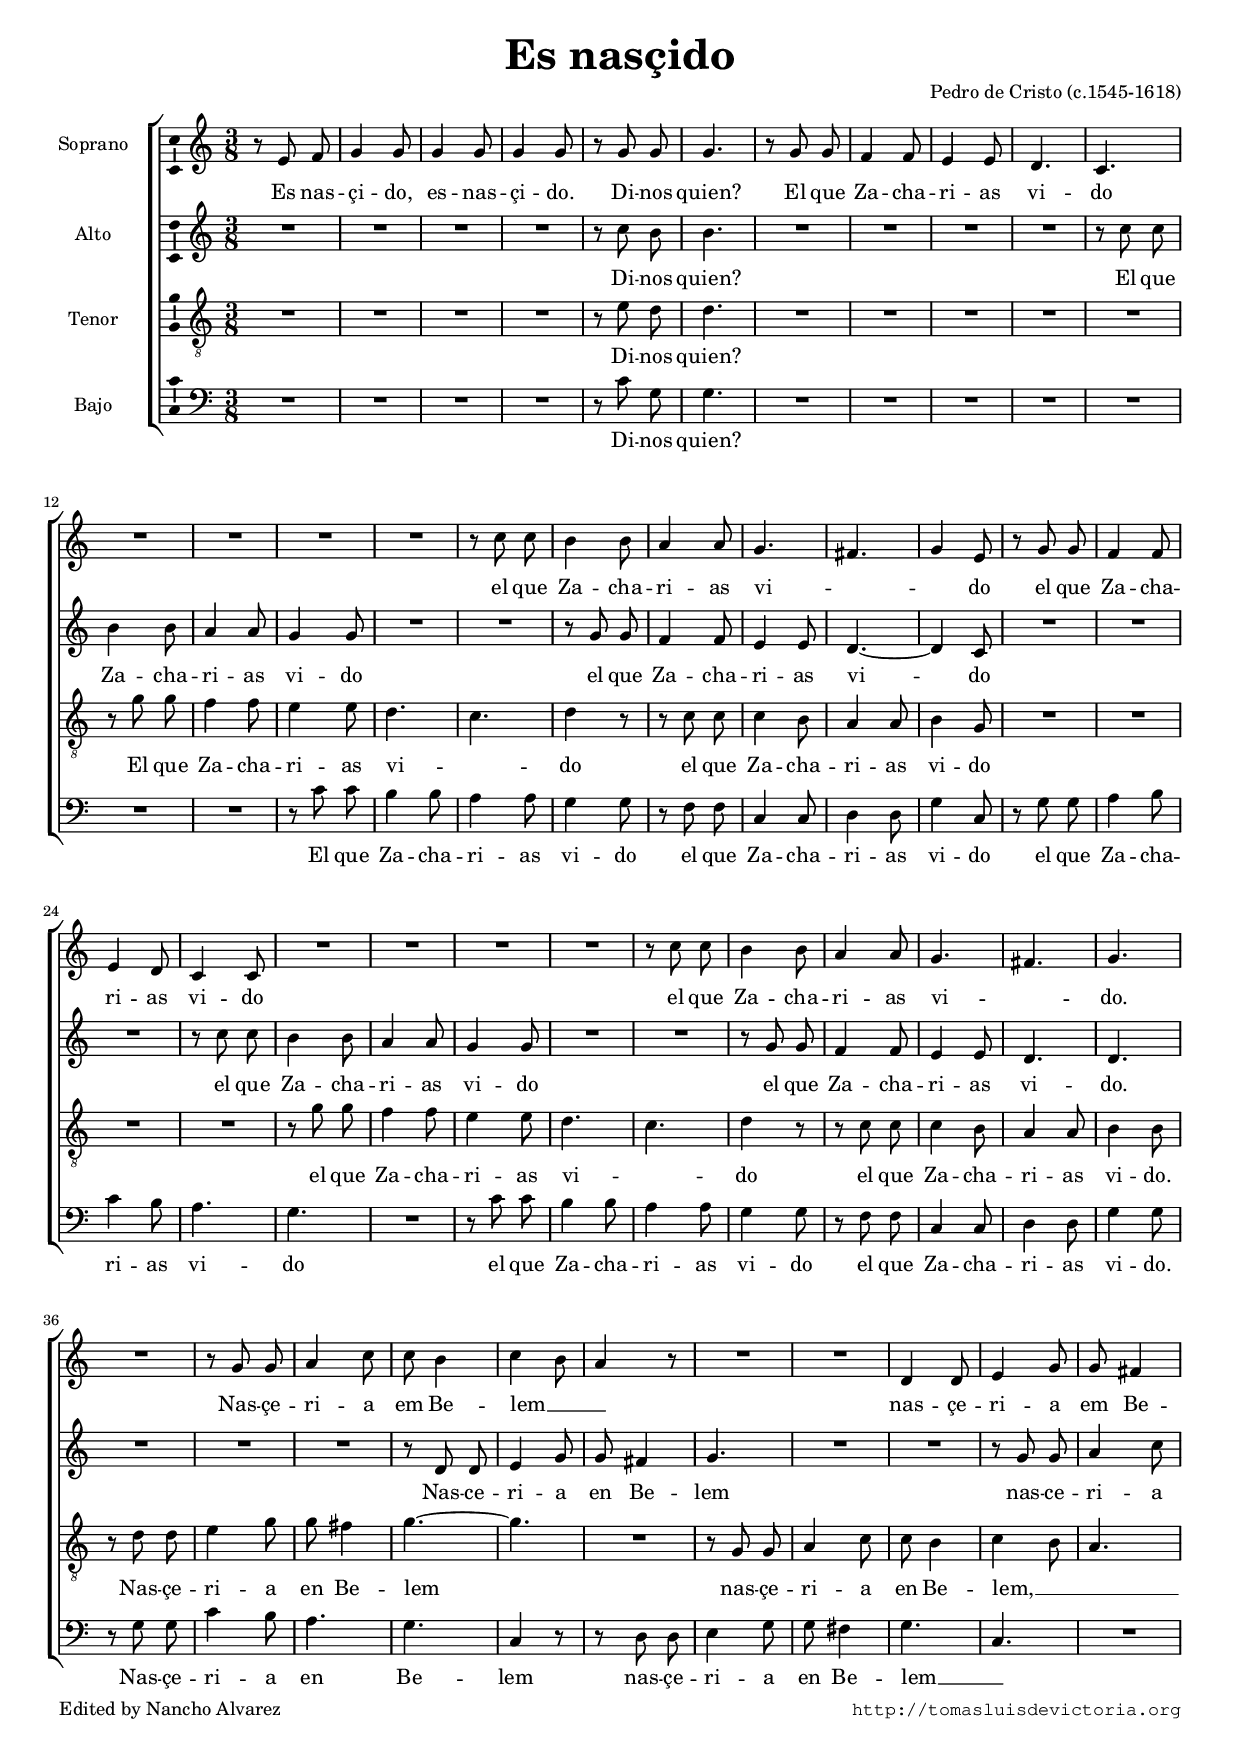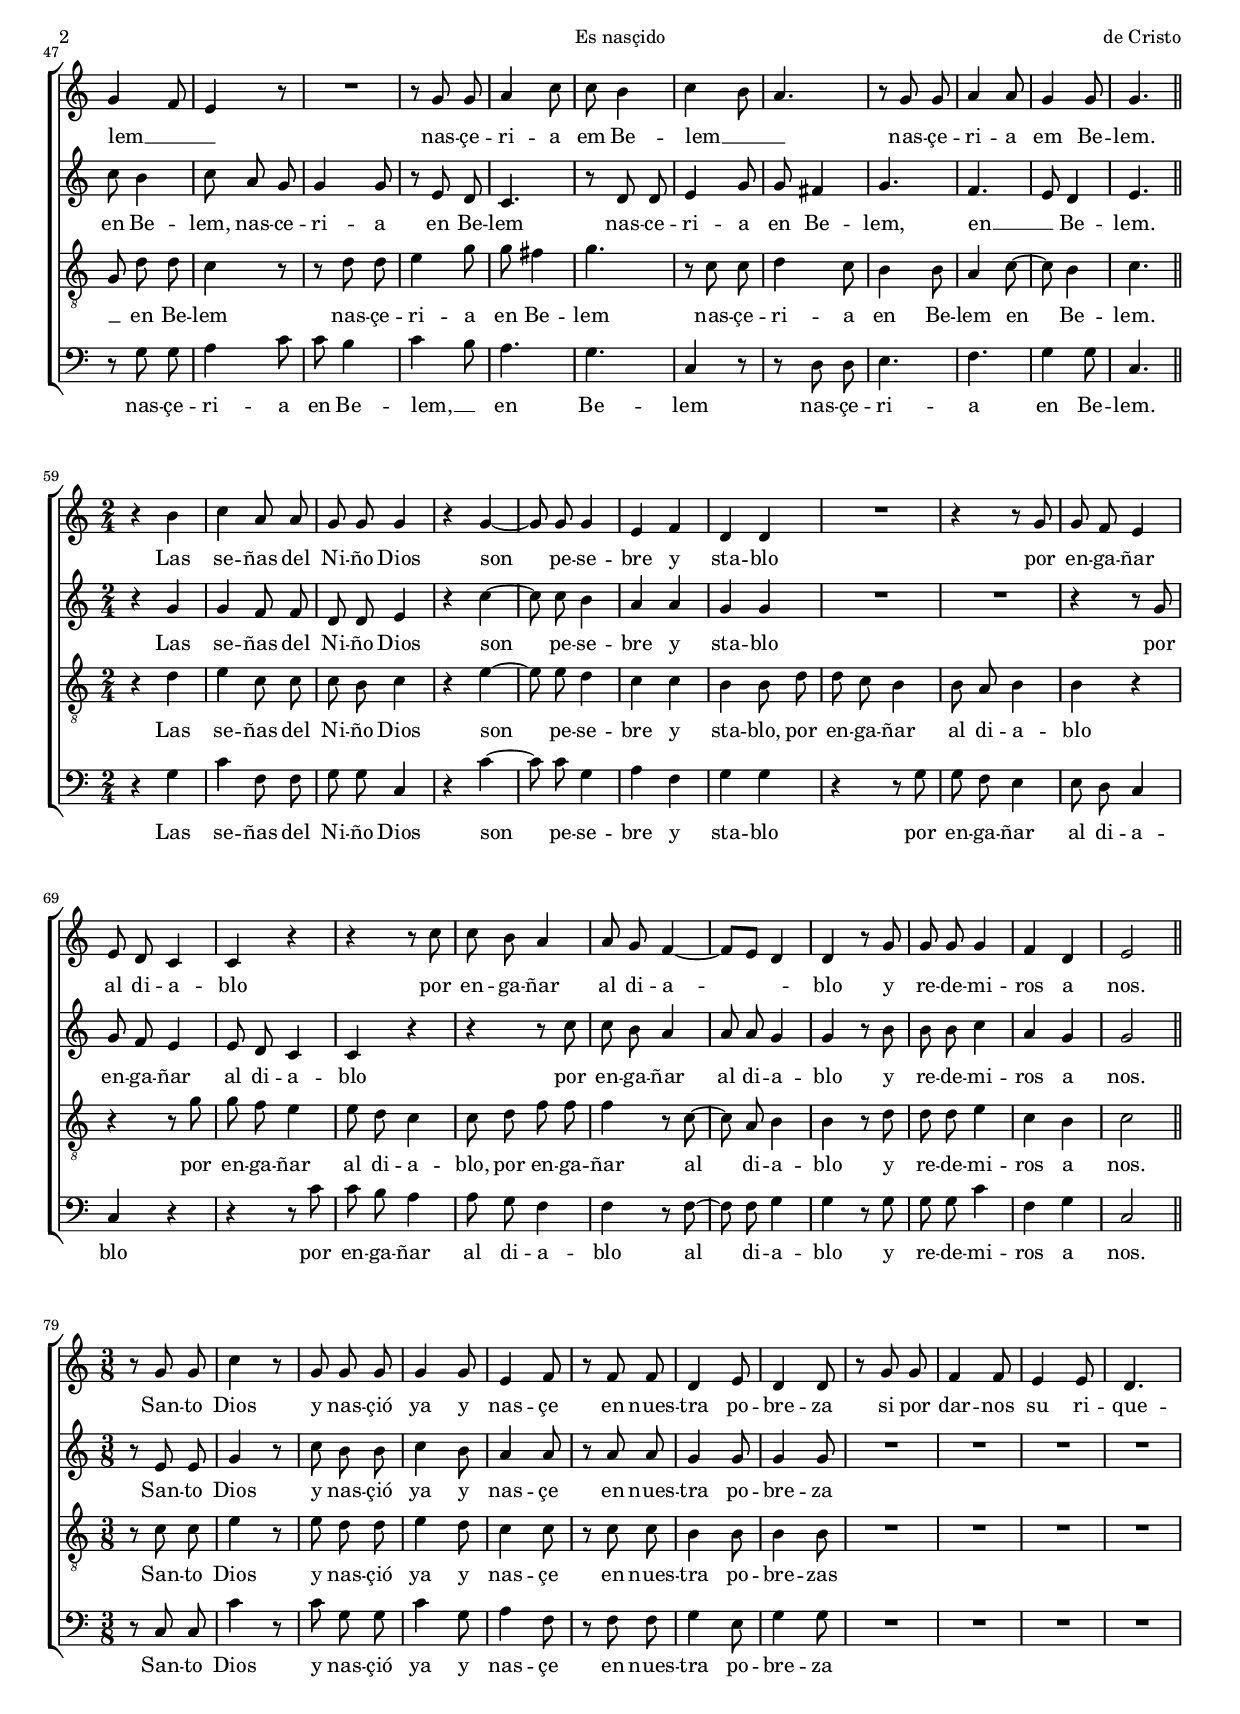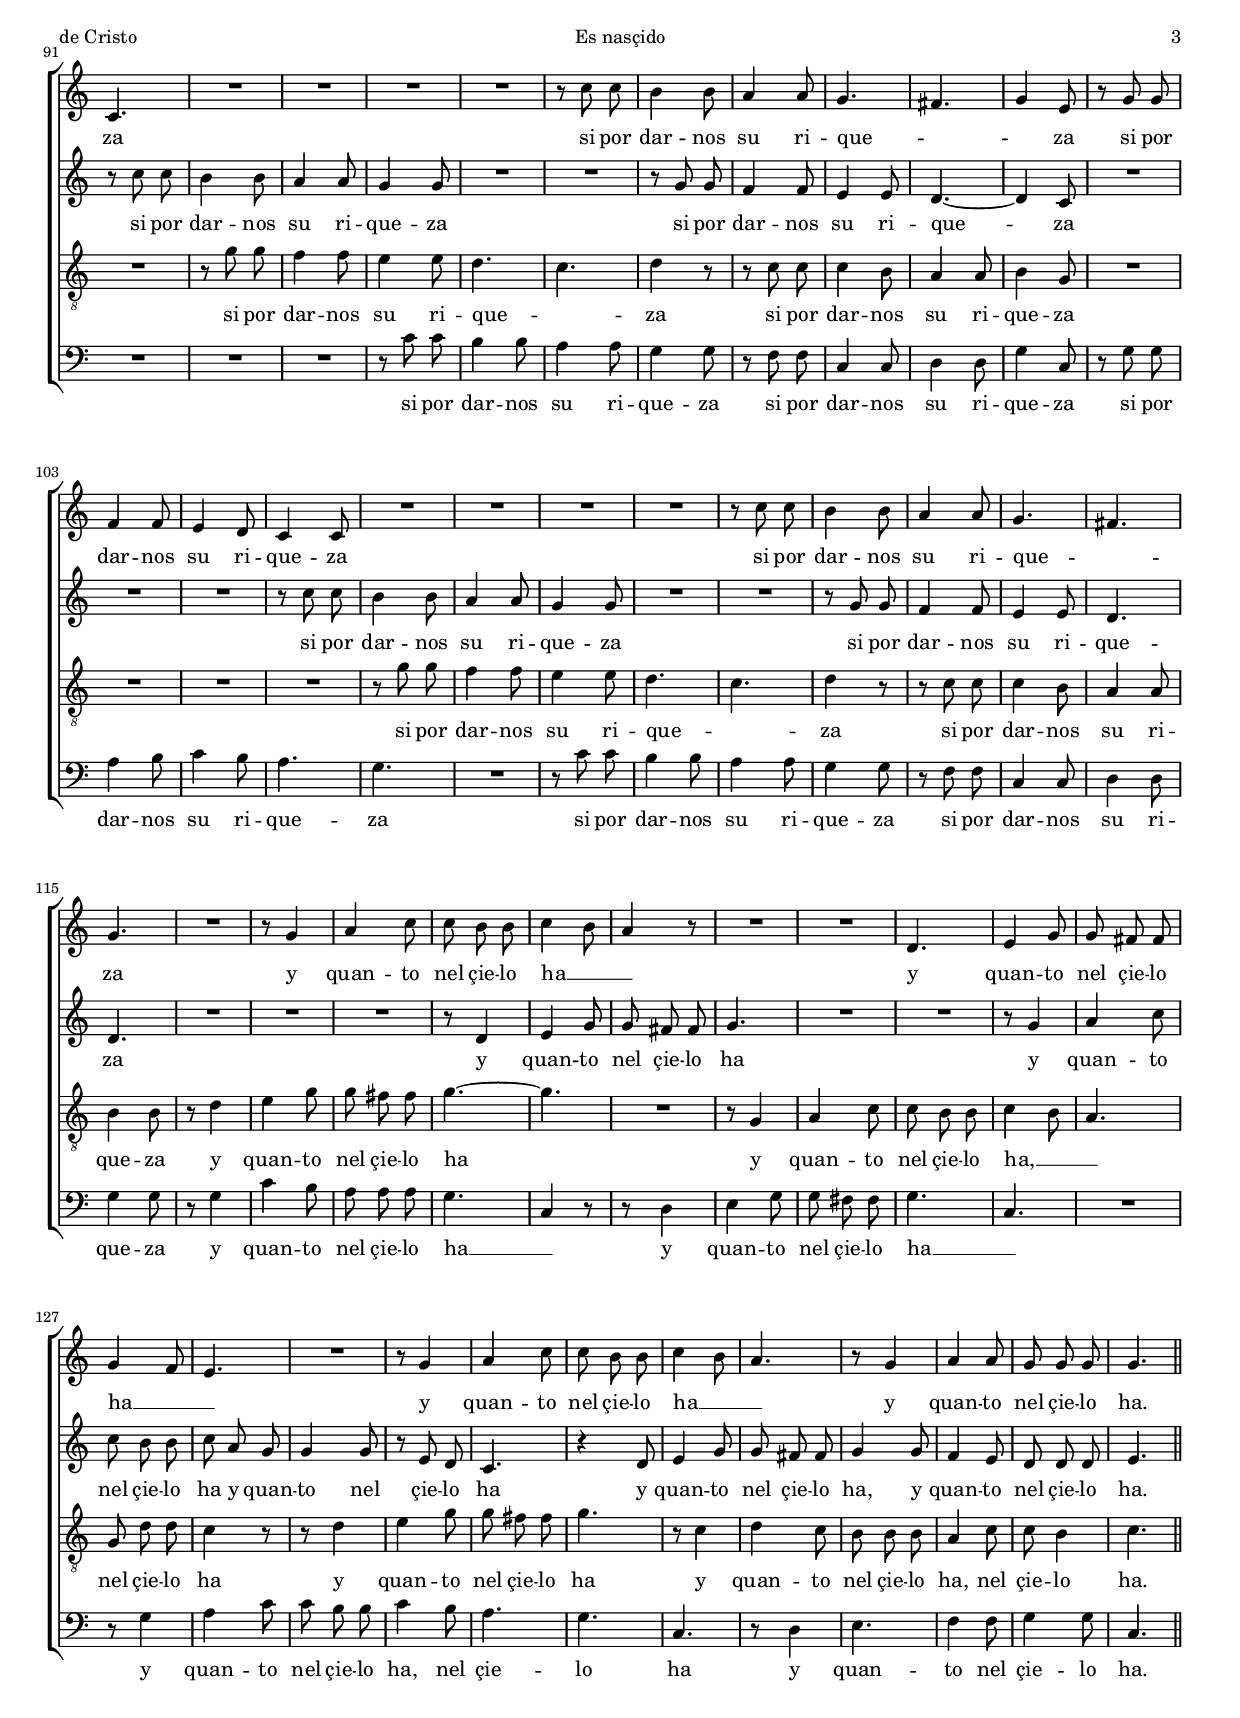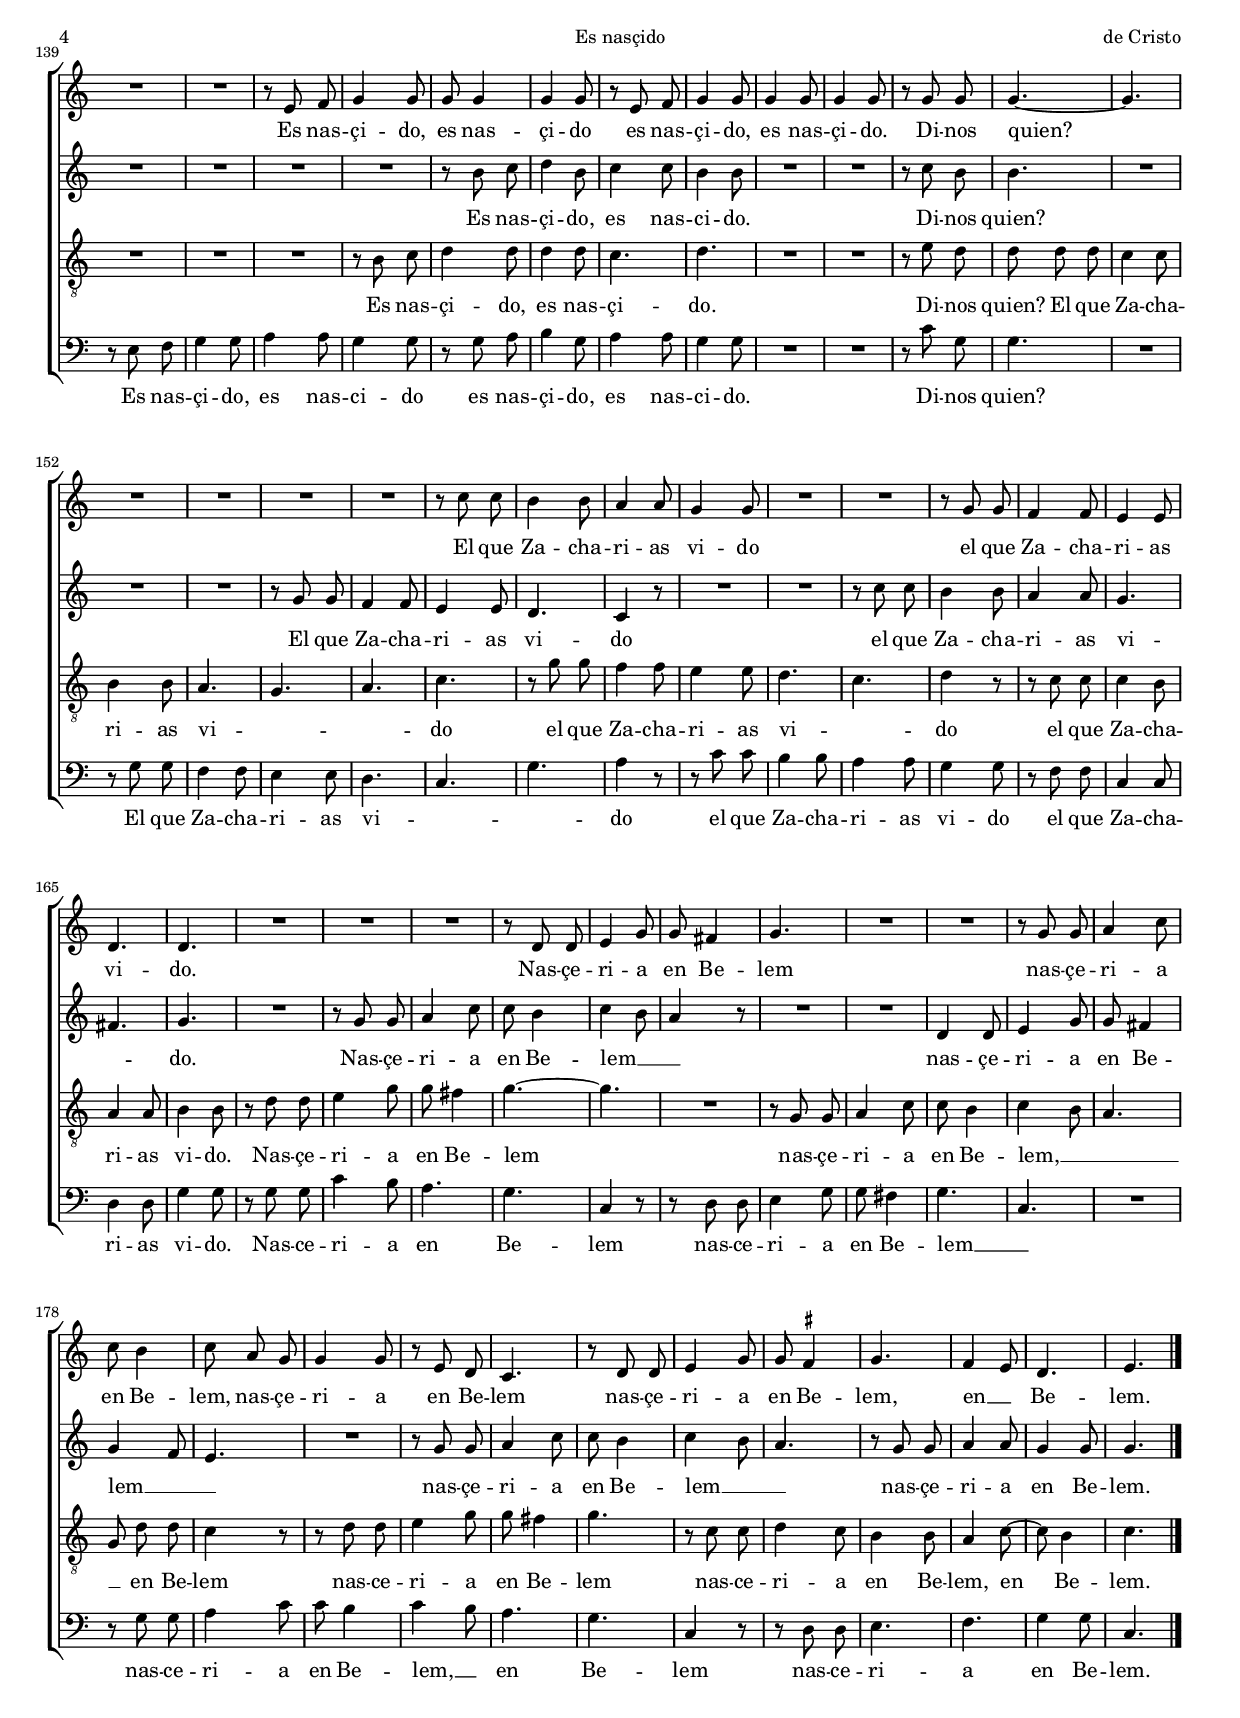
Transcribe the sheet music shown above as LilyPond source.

\version "2.18.0"

#(set-default-paper-size "a4")
#(set-global-staff-size 16.2)
#(ly:set-option 'point-and-click #f)
%mobile -s15.0 -i1.5 -ball

italicas=\override LyricText.font-shape = #'italic
rectas=\override LyricText.font-shape = #'upright
ss=\once \set suggestAccidentals = ##t
mtempo={\tempo 4 = 100}
mtempob={\tempo 4 = 50}


htitle="Es nasçido"
hcomposer="de Cristo"

\header {
	title=\markup{\fontsize #3 "Es nasçido"}
	%subtitle=""
	%subsubtitle=\markup{\null \vspace #1 }
	composer="Pedro de Cristo (c.1545-1618)"
        pdfauthor=\composer
	%opus="(-)"
	%poet=\markup{}
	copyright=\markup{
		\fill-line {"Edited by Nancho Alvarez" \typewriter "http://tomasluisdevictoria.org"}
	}
%	tagline=""
}


global =  {\time  3/8 \key c \major
           \override Score.TimeSignature.break-visibility = #end-of-line-invisible
           \skip 8*58*3 \bar "||"
           \time 2/4 \skip 4*20*2 \bar "||"
           \time 3/8 \skip 8*60*3 \bar "||" 
           \skip 8*51*3  \bar "|."
}

cantus =  {
	r8 e' f' |
	g'4 g'8 |
	g'4 g'8 |
	g'4 g'8 |
%5
	r g' g' |
	g'4. |
	r8 g' g' |
	f'4 f'8 |
	e'4 e'8 |
%10
	d'4. |
	c' |
	R |
	R |
	R |
%15
	R |
	r8 c'' c'' |
	b'4 b'8 |
	a'4 a'8 |
	g'4. |
%20
	fis' |
	g'4 e'8 |
	r g' g' |
	f'4 f'8 |
	e'4 d'8 |
%25
	c'4 c'8 |
	R4. |
	R |
	R |
	R |
%30
	r8 c'' c'' |
	b'4 b'8 |
	a'4 a'8 |
	g'4. |
	fis' |
%35
	g' |
	\break
	R |
	r8 g' g' |
	a'4 c''8 |
	c'' b'4 |
%40
	c'' b'8 |
	a'4 r8 |
	R4. |
	R |
	d'4 d'8 |
%45
	e'4 g'8 |
	g' fis'4 |
	g' f'8 |
	e'4 r8 |
	R4. |
%50
	r8 g' g' |
	a'4 c''8 |
	c'' b'4 |
	c'' b'8 |
	a'4. |
%55
	r8 g' g' |
	a'4 a'8 |
	g'4 g'8 |
	g'4. |
	\break
	r4 b' |
%60
	c'' a'8 a' |
	g' g' g'4 |
	r g' ~ |
	g'8 g' g'4 |
	e' f' |
%65
	d' d' |
	R2 |
	r4 r8 g' |
	g' f' e'4 |
	e'8 d' c'4 |
%70
	c' r |
	r r8 c'' |
	c'' b' a'4 |
	a'8 g' f'4 ~ |
	 f'8[ e'] d'4 |
%75
	d' r8 g' |
	g' g' g'4 |
	f' d' |
	e'2 |
	r8 g' g' |
%80
	c''4 r8 |
	g' g' g' |
	g'4 g'8 |
	e'4 f'8 |
	r f' f' |
%85
	d'4 e'8 |
	d'4 d'8 |
	r g' g' |
	f'4 f'8 |
	e'4 e'8 |
%90
	d'4. |
	c' |
	R |
	R |
	R |
%95
	R | 
	% \break
	r8 c'' c'' |
	b'4 b'8 |
	a'4 a'8 |
	g'4. |
%100
	fis' |
	g'4 e'8 |
	r g' g' |
	f'4 f'8 |
	e'4 d'8 |
%105
	c'4 c'8 |
	R4. |
	R |
	R |
	R |
%110
	r8 c'' c'' |
	b'4 b'8 |
	a'4 a'8 |
	g'4. |
	fis' |
%115
	g' |
	R |
	r8 g'4 |
	a' c''8 |
	c'' b' b' |
%120
	c''4 b'8 |
	a'4 r8 |
	R4. |
	R |
	d' |
%125
	e'4 g'8 |
	g' fis' fis' |
	g'4 f'8 |
	e'4. |
	R |
%130
	r8 g'4 |
	a' c''8 |
	c'' b' b' |
	c''4 b'8 |
	a'4. |
%135
	r8 g'4 |
	a' a'8 |
	g' g' g' |
	g'4. |
	\break
	R |
%140
	R |
	r8 e' f' |
	g'4 g'8 |
	g' g'4 |
	g' g'8 |
%145
	r e' f' |
	g'4 g'8 |
	g'4 g'8 |
	g'4 g'8 |
	r g' g' |
%150
	g'4. ~ |
	g' |
	R |
	R |
	R |
%155
	R |
	r8 c'' c'' |
	b'4 b'8 |
	a'4 a'8 |
	g'4 g'8 |
%160
	R4. |
	R |
	r8 g' g' |
	f'4 f'8 |
	e'4 e'8 |
%165
	d'4. |
	d' |
	R |
	R |
	R |
%170
	r8 d' d' |
	e'4 g'8 |
	g' fis'4 |
	g'4. |
	R |
%175
	R |
	r8 g' g' |
	a'4 c''8 |
	c'' b'4 |
	c''8 a' g' |
%180
	g'4 g'8 |
	r e' d' |
	c'4. |
	r8 d' d' |
	e'4 g'8 |
%185
	g' \ss fis'4 |
	g'4. |
	f'4 e'8 |
	d'4. |
	e'
}



altus = {
	R4. |
	R |
	R |
	R |
%5
	r8 c'' b' |
	b'4. |
	R |
	R |
	R |
%10
	R |
	r8 c'' c'' |
	b'4 b'8 |
	a'4 a'8 |
	g'4 g'8 |
%15
	R4. |
	R |
	r8 g' g' |
	f'4 f'8 |
	e'4 e'8 |
%20
	d'4. ~ |
	d'4 c'8 |
	R4. |
	R |
	R |
%25
	r8 c'' c'' |
	b'4 b'8 |
	a'4 a'8 |
	g'4 g'8 |
	R4. |
%30
	R |
	r8 g' g' |
	f'4 f'8 |
	e'4 e'8 |
	d'4. |
%35
	d' |
	R |
	R |
	R |
	r8 d' d' |
%40
	e'4 g'8 |
	g' fis'4 |
	g'4. |
	R |
	R |
%45
	r8 g' g' |
	a'4 c''8 |
	c'' b'4 |
	c''8 a' g' |
	g'4 g'8 |
%50
	r e' d' |
	c'4. |
	r8 d' d' |
	e'4 g'8 |
	g' fis'4 |
%55
	g'4. |
	f' |
	e'8 d'4 |
	e'4. |
	r4 g' |
%60
	g' f'8 f' |
	d' d' e'4 |
	r c'' ~ |
	c''8 c'' b'4 |
	a' a' |
%65
	g' g' |
	R2 |
	R |
	r4 r8 g' |
	g' f' e'4 |
%70
	e'8 d' c'4 |
	c' r |
	r r8 c'' |
	c'' b' a'4 |
	a'8 a' g'4 |
%75
	g' r8 b' |
	b' b' c''4 |
	a' g' |
	g'2 |
	r8 e' e' |
%80
	g'4 r8 |
	c'' b' b' |
	c''4 b'8 |
	a'4 a'8 |
	r a' a' |
%85
	g'4 g'8 |
	g'4 g'8 |
	R4. |
	R |
	R |
%90
	R |
	r8 c'' c'' |
	b'4 b'8 |
	a'4 a'8 |
	g'4 g'8 |
%95
	R4. |
	R |
	r8 g' g' |
	f'4 f'8 |
	e'4 e'8 |
%100
	d'4. ~ |
	d'4 c'8 |
	R4. |
	R |
	R |
%105
	r8 c'' c'' |
	b'4 b'8 |
	a'4 a'8 |
	g'4 g'8 |
	R4. |
%110
	R |
	r8 g' g' |
	f'4 f'8 |
	e'4 e'8 |
	d'4. |
%115
	d' |
	R |
	R |
	R |
	r8 d'4 |
%120
	e' g'8 |
	g' fis' fis' |
	g'4. |
	R |
	R |
%125
	r8 g'4 |
	a' c''8 |
	c'' b' b' |
	c'' a' g' |
	g'4 g'8 |
%130
	r e' d' |
	c'4. |
	r4 d'8 |
	e'4 g'8 |
	g' fis' fis' |
%135
	g'4 g'8 |
	f'4 e'8 |
	d' d' d' |
	e'4. |
	R |
%140
	R |
	R |
	R |
	r8 b' c'' |
	d''4 b'8 |
%145
	c''4 c''8 |
	b'4 b'8 |
	R4. |
	R |
	r8 c'' b' |
%150
	b'4. |
	R |
	R |
	R |
	r8 g' g' |
%155
	f'4 f'8 |
	e'4 e'8 |
	d'4. |
	c'4 r8 |
	R4. |
%160
	R |
	r8 c'' c'' |
	b'4 b'8 |
	a'4 a'8 |
	g'4. |
%165
	fis' |
	g' |
	R |
	r8 g' g' |
	a'4 c''8 |
%170
	c'' b'4 |
	c'' b'8 |
	a'4 r8 |
	R4. |
	R |
%175
	d'4 d'8 |
	e'4 g'8 |
	g' fis'4 |
	g' f'8 |
	e'4. |
%180
	R |
	r8 g' g' |
	a'4 c''8 |
	c'' b'4 |
	c'' b'8 |
%185
	a'4. |
	r8 g' g' |
	a'4 a'8 |
	g'4 g'8 |
	g'4.
}



tenor = {
	R4. |
	R |
	R |
	R |
%5
	r8 e' d' |
	d'4. |
	R |
	R |
	R |
%10
	R |
	R |
	r8 g' g' |
	f'4 f'8 |
	e'4 e'8 |
%15
	d'4. |
	c' |
	d'4 r8 |
	r c' c' |
	c'4 b8 |
%20
	a4 a8 |
	b4 g8 |
	R4. |
	R |
	R |
%25
	R |
	r8 g' g' |
	f'4 f'8 |
	e'4 e'8 |
	d'4. |
%30
	c' |
	d'4 r8 |
	r c' c' |
	c'4 b8 |
	a4 a8 |
%35
	b4 b8 |
	r d' d' |
	e'4 g'8 |
	g' fis'4 |
	g'4. ~ |
%40
	g' |
	R |
	r8 g g |
	a4 c'8 |
	c' b4 |
%45
	c' b8 |
	a4. |
	g8 d' d' |
	c'4 r8 |
	r d' d' |
%50
	e'4 g'8 |
	g' fis'4 |
	g'4. |
	r8 c' c' |
	d'4 c'8 |
%55
	b4 b8 |
	a4 c'8 ~ |
	c' b4 |
	c'4. |
	r4 d' |
%60
	e' c'8 c' |
	c' b c'4 |
	r e' ~ |
	e'8 e' d'4 |
	c' c' |
%65
	b b8 d' |
	d' c' b4 |
	b8 a b4 |
	b r |
	r r8 g' |
%70
	g' f' e'4 |
	e'8 d' c'4 |
	c'8 d' f' f' |
	f'4 r8 c' ~ |
	c' a b4 |
%75
	b r8 d' |
	d' d' e'4 |
	c' b |
	c'2 |
	r8 c' c' |
%80
	e'4 r8 |
	e' d' d' |
	e'4 d'8 |
	c'4 c'8 |
	r c' c' |
%85
	b4 b8 |
	b4 b8 |
	R4. |
	R |
	R |
%90
	R |
	R |
	r8 g' g' |
	f'4 f'8 |
	e'4 e'8 |
%95
	d'4. |
	c' |
	d'4 r8 |
	r c' c' |
	c'4 b8 |
%100
	a4 a8 |
	b4 g8 |
	R4. |
	R |
	R |
%105
	R |
	r8 g' g' |
	f'4 f'8 |
	e'4 e'8 |
	d'4. |
%110
	c' |
	d'4 r8 |
	r c' c' |
	c'4 b8 |
	a4 a8 |
%115
	b4 b8 |
	r d'4 |
	e' g'8 |
	g' fis' fis' |
	g'4. ~ |
%120
	g' |
	R |
	r8 g4 |
	a c'8 |
	c' b b |
%125
	c'4 b8 |
	a4. |
	g8 d' d' |
	c'4 r8 |
	r d'4 |
%130
	e' g'8 |
	g' fis' fis' |
	g'4. |
	r8 c'4 |
	d' c'8 |
%135
	b b b |
	a4 c'8 |
	c' b4 |
	c'4. |
	R |
%140
	R |
	R |
	r8 b c' |
	d'4 d'8 |
	d'4 d'8 |
%145
	c'4. |
	d' |
	R |
	R |
	r8 e' d' |
%150
	d' d' d' |
	c'4 c'8 |
	b4 b8 |
	a4. |
	g |
%155
	a |
	c' |
	r8 g' g' |
	f'4 f'8 |
	e'4 e'8 |
%160
	d'4. |
	c' |
	d'4 r8 |
	r c' c' |
	c'4 b8 |
%165
	a4 a8 |
	b4 b8 |
	r d' d' |
	e'4 g'8 |
	g' fis'4 |
%170
	g'4. ~ |
	g' |
	R |
	r8 g g |
	a4 c'8 |
%175
	c' b4 |
	c' b8 |
	a4. |
	g8 d' d' |
	c'4 r8 |
%180
	r d' d' |
	e'4 g'8 |
	g' fis'4 |
	g'4. |
	r8 c' c' |
%185
	d'4 c'8 |
	b4 b8 |
	a4 c'8 ~ |
	c' b4 |
	c'4.
}



bassus={
	R4. |
	R |
	R |
	R |
%5
	r8 c' g |
	g4. |
	R |
	R |
	R |
%10
	R |
	R |
	R |
	R |
	r8 c' c' |
%15
	b4 b8 |
	a4 a8 |
	g4 g8 |
	r f f |
	c4 c8 |
%20
	d4 d8 |
	g4 c8 |
	r g g |
	a4 b8 |
	c'4 b8 |
%25
	a4. |
	g |
	R |
	r8 c' c' |
	b4 b8 |
%30
	a4 a8 |
	g4 g8 |
	r f f |
	c4 c8 |
	d4 d8 |
%35
	g4 g8 |
	r g g |
	c'4 b8 |
	a4. |
	g |
%40
	c4 r8 |
	r d d |
	e4 g8 |
	g fis4 |
	g4. |
%45
	c |
	R |
	r8 g g |
	a4 c'8 |
	c' b4 |
%50
	c' b8 |
	a4. |
	g |
	c4 r8 |
	r d d |
%55
	e4. |
	f |
	g4 g8 |
	c4. |
	r4 g |
%60
	c' f8 f |
	g g c4 |
	r c' ~ |
	c'8 c' g4 |
	a f |
%65
	g g |
	r r8 g |
	g f e4 |
	e8 d c4 |
	c r |
%70
	r r8 c' |
	c' b a4 |
	a8 g f4 |
	f r8 f ~ |
	f f g4 |
%75
	g r8 g |
	g g c'4 |
	f g |
	c2 |
	r8 c c |
%80
	c'4 r8 |
	c' g g |
	c'4 g8 |
	a4 f8 |
	r f f |
%85
	g4 e8 |
	g4 g8 |
	R4. |
	R |
	R |
%90
	R |
	R |
	R |
	R |
	r8 c' c' |
%95
	b4 b8 |
	a4 a8 |
	g4 g8 |
	r f f |
	c4 c8 |
%100
	d4 d8 |
	g4 c8 |
	r g g |
	a4 b8 |
	c'4 b8 |
%105
	a4. |
	g |
	R |
	r8 c' c' |
	b4 b8 |
%110
	a4 a8 |
	g4 g8 |
	r f f |
	c4 c8 |
	d4 d8 |
%115
	g4 g8 |
	r g4 |
	c' b8 |
	a a a |
	g4. |
%120
	c4 r8 |
	r d4 |
	e g8 |
	g fis fis |
	g4. |
%125
	c |
	R |
	r8 g4 |
	a c'8 |
	c' b b |
%130
	c'4 b8 |
	a4. |
	g |
	c |
	r8 d4 |
%135
	e4. |
	f4 f8 |
	g4 g8 |
	c4. |
	r8 e f |
%140
	g4 g8 |
	a4 a8 |
	g4 g8 |
	r g a |
	b4 g8 |
%145
	a4 a8 |
	g4 g8 |
	R4. |
	R |
	r8 c' g |
%150
	g4. |
	R |
	r8 g g |
	f4 f8 |
	e4 e8 |
%155
	d4. |
	c |
	g |
	a4 r8 |
	r c' c' |
%160
	b4 b8 |
	a4 a8 |
	g4 g8 |
	r f f |
	c4 c8 |
%165
	d4 d8 |
	g4 g8 |
	r g g |
	c'4 b8 |
	a4. |
%170
	g |
	c4 r8 |
	r d d |
	e4 g8 |
	g fis4 |
%175
	g4. |
	c |
	R |
	r8 g g |
	a4 c'8 |
%180
	c' b4 |
	c' b8 |
	a4. |
	g |
	c4 r8 |
%185
	r d d |
	e4. |
	f |
	g4 g8 |
	c4.
}



textocantus=\lyricmode {
Es nas -- çi -- do, es -- nas -- çi -- do. 
Di -- nos quien?
El que Za -- cha -- ri -- as vi -- do
el que Za -- cha -- ri -- as vi -- _ _ do
el que Za -- cha -- ri -- as vi -- do
el que Za -- cha -- ri -- as vi -- _ do.
Nas -- çe -- ri -- a em Be -- lem __ _ _
nas -- çe -- ri -- a em Be -- lem __ _ _
nas -- çe -- ri -- a em Be -- lem __ _ _
nas -- çe -- ri -- a em Be -- lem.
Las se -- ñas del Ni -- ño Dios
son _ pe -- se -- bre y sta -- blo
por en -- ga -- ñar al di -- a -- blo
por en -- ga -- ñar al di -- a -- _ _ _ blo 
y re -- de -- mi -- ros a nos.
San -- to Dios y nas -- çió ya y nas -- çe
en nues -- tra po -- bre -- za
si por dar -- nos su ri -- que -- za
si por dar -- nos su ri -- que -- _ _ za
si por dar -- nos su ri -- que -- za
si por dar -- nos su ri -- que -- _ za
y quan -- to nel çie -- lo ha __ _ _
y quan -- to nel çie -- lo ha __ _ _
y quan -- to nel çie -- lo ha __ _ _
y quan -- to nel çie -- lo ha.
Es nas -- çi -- do, es nas -- çi -- do
es nas -- çi -- do, es nas -- çi -- do.
Di -- nos quien? _
El que Za -- cha -- ri -- as vi -- do
el que Za -- cha -- ri -- as vi -- do.
Nas -- çe -- ri -- a en Be -- lem
nas -- çe -- ri -- a en Be -- lem, 
nas -- çe -- ri -- a en Be -- lem
nas -- çe -- ri -- a en Be -- lem,
en __ _ Be -- lem.
}


textoaltus=\lyricmode {
Di -- nos quien?
El que Za -- cha -- ri -- as vi -- do
el que Za -- cha -- ri -- as vi -- _ do
el que Za -- cha -- ri -- as vi -- do
el que Za -- cha -- ri -- as vi -- do.
Nas -- ce -- ri -- a en Be -- lem 
nas -- ce -- ri -- a en Be -- lem, 
nas -- ce -- ri -- a en Be -- lem 
nas -- ce -- ri -- a en Be -- lem,
en __ _ Be -- lem.
Las se -- ñas del Ni -- ño Dios
son _ pe -- se -- bre y sta -- blo
por en -- ga -- ñar al di -- a -- blo
por en -- ga -- ñar al di -- a -- blo 
y re -- de -- mi -- ros a nos.
San -- to Dios y nas -- çió ya
y nas -- çe en nues -- tra po -- bre -- za
si por dar -- nos su ri -- que -- za
si por dar -- nos su ri -- que -- _ za
si por dar -- nos su ri -- que -- za
si por dar -- nos su ri -- que -- za
y quan -- to nel çie -- lo ha 
y quan -- to nel çie -- lo ha 
y quan -- to nel çie -- lo ha 
y quan -- to nel çie -- lo ha, 
y quan -- to nel çie -- lo ha.
Es nas -- çi -- do, es nas -- ci -- do.
Di -- nos quien?
El que Za -- cha -- ri -- as vi -- do
el que Za -- cha -- ri -- as vi -- _ do.
Nas -- çe -- ri -- a en Be -- lem __ _ _ 
nas -- çe -- ri -- a en Be -- lem __ _ _
nas -- çe -- ri -- a en Be -- lem __ _ _
nas -- çe -- ri -- a en Be -- lem.
}


textotenor=\lyricmode {
Di -- nos quien?
El que Za -- cha -- ri -- as vi -- _ do
el que Za -- cha -- ri -- as vi --  do
el que Za -- cha -- ri -- as vi -- _ do
el que Za -- cha -- ri -- as vi -- do.
Nas -- çe -- ri -- a en Be -- lem _
nas -- çe -- ri -- a en Be -- lem, __ _ _ _ 
en Be -- lem 
nas -- çe -- ri -- a en Be -- lem 
nas -- çe -- ri -- a en Be -- lem 
en _ Be -- lem.
Las se -- ñas del Ni -- ño Dios
son _ pe -- se -- bre y sta -- blo,
por en -- ga -- ñar al di -- a -- blo
por en -- ga -- ñar al di -- a -- blo, 
por en -- ga -- ñar al _ di -- a -- blo
y re -- de -- mi -- ros a nos.
San -- to Dios y nas -- çió ya
y nas -- çe en nues -- tra po -- bre -- zas
si por dar -- nos su ri -- que -- _ za
si por dar -- nos su ri -- que -- za
si por dar -- nos su ri -- que -- _ za
si por dar -- nos su ri -- que -- za
y quan -- to nel çie -- lo ha _
y quan -- to nel çie -- lo ha, __ _ _ 
nel çie -- lo ha
y quan -- to nel çie -- lo ha 
y quan -- to nel çie -- lo ha, 
nel çie -- lo ha.
Es nas -- çi -- do, es nas -- çi -- do.
Di -- nos quien? 
El que Za -- cha -- ri -- as vi -- _ _ do
el que Za -- cha -- ri -- as vi -- _ do
el que Za -- cha -- ri -- as vi -- do.
Nas -- çe -- ri -- a en Be -- lem _ 
nas -- çe -- ri -- a en Be -- lem, __ _ _ _
en Be -- lem 
nas -- ce -- ri -- a en Be -- lem
nas -- ce -- ri -- a en Be -- lem,
en _ Be -- lem.
}


textobassus=\lyricmode { 
Di -- nos quien?
El que Za -- cha -- ri -- as vi -- do
el que Za -- cha -- ri -- as vi -- do
el que Za -- cha -- ri -- as vi -- do
el que Za -- cha -- ri -- as vi -- do
el que Za -- cha -- ri -- as vi -- do.
Nas -- çe -- ri -- a en Be -- lem 
nas -- çe -- ri -- a en Be -- lem __ _ 
nas -- çe -- ri -- a en Be -- lem, __ _
en Be -- lem 
nas -- çe -- ri -- a en Be -- lem. 
Las se -- ñas del Ni -- ño Dios
son _ pe -- se -- bre y sta -- blo
por en -- ga -- ñar al di -- a -- blo
por en -- ga -- ñar al di -- a -- blo 
al _ di -- a -- blo 
y re -- de -- mi -- ros a nos.
San -- to Dios y nas -- çió ya
y nas -- çe en nues -- tra po -- bre -- za
si por dar -- nos su ri -- que -- za
si por dar -- nos su ri -- que -- za
si por dar -- nos su ri -- que -- za
si por dar -- nos su ri -- que -- za
si por dar -- nos su ri -- que -- za
y quan -- to nel çie -- lo ha __ _
y quan -- to nel çie -- lo ha __ _
y quan -- to nel çie -- lo ha,
nel çie -- lo ha 
y quan -- to nel çie -- lo ha. 
Es nas -- çi -- do, es nas -- ci -- do
es nas -- çi -- do, es nas -- ci -- do.
Di -- nos quien? 
El que Za -- cha -- ri -- as vi -- _ _ do
el que Za -- cha -- ri -- as vi -- do
el que Za -- cha -- ri -- as vi -- do.
Nas -- ce -- ri -- a en Be -- lem 
nas -- ce -- ri -- a en Be -- lem __ _
nas -- ce -- ri -- a en Be -- lem, __ _
en Be -- lem
nas -- ce -- ri -- a en Be -- lem.
}



\score {\transpose c' c'{
\new ChoirStaff<<

	\new Staff <<\global
	\new Voice="v1" {
		\set Staff.instrumentName="Soprano "
		\clef "treble"
		\cantus }
	\new Lyrics \lyricsto "v1" {\textocantus }
	>>

	\new Staff <<\global
	\new Voice="v2" {
		\set Staff.instrumentName="Alto "
		\clef "treble"
		\altus }
	\new Lyrics \lyricsto "v2" {\textoaltus }
	>>
	
	\new Staff <<\global
	\new Voice="v3" {
		\set Staff.instrumentName="Tenor "
		\clef "G_8"
		\tenor }
	\new Lyrics \lyricsto "v3" {\textotenor }
	>>

	\new Staff <<\global
	\new Voice="v4" {
		\set Staff.instrumentName="Bajo "
		\clef "bass"
		\bassus }
	\new Lyrics \lyricsto "v4" {\textobassus }
	>>
	
>>

	} % transpose

\layout{ 
	\context {\Lyrics 
		\override VerticalAxisGroup.staff-affinity = #UP
		\override VerticalAxisGroup.nonstaff-relatedstaff-spacing =
			#'((basic-distance . 0) (minimum-distance . 0) (padding . 1))
		\override LyricText.font-size = #1.2
		\override LyricHyphen.minimum-distance = #0.5
	}
	\context {\Score 
		tempoHideNote = ##t
		\override BarNumber.padding = #2 
	}
	\context {\Voice 
		melismaBusyProperties = #'()
		autoBeaming = ##f
	}
	\context {\Staff 
                %\RemoveEmptyStaves
                %\override VerticalAxisGroup.remove-first = ##t
		\override VerticalAxisGroup.staff-staff-spacing =
			#'((basic-distance . 11) (minimum-distance . 0) (padding . 1))
		\consists Ambitus_engraver 
		\override LigatureBracket.padding = #1
	}
}

%\midi { \mtempo }

}


\paper{
	evenHeaderMarkup=\markup  \fill-line { \fromproperty #'page:page-number-string \htitle \hcomposer }
	oddHeaderMarkup= \markup  \fill-line { \on-the-fly #not-first-page \hcomposer \on-the-fly #not-first-page \htitle \on-the-fly #not-first-page \fromproperty #'page:page-number-string }
	%system-count=20
	%page-count = 8
	systems-per-page = 4
	ragged-last-bottom = ##f
	indent=1.7\cm
	system-system-spacing =
	#'((basic-distance . 20) (minimum-distance . 0) (padding . 5))
	top-system-spacing = % header
	#'((basic-distance . 8) (minimum-distance . 0) (padding . 0))
	last-bottom-spacing = % footer
	#'((basic-distance . 12) (minimum-distance . 0) (padding . 0))
	markup-system-spacing.padding = #1.5
}
